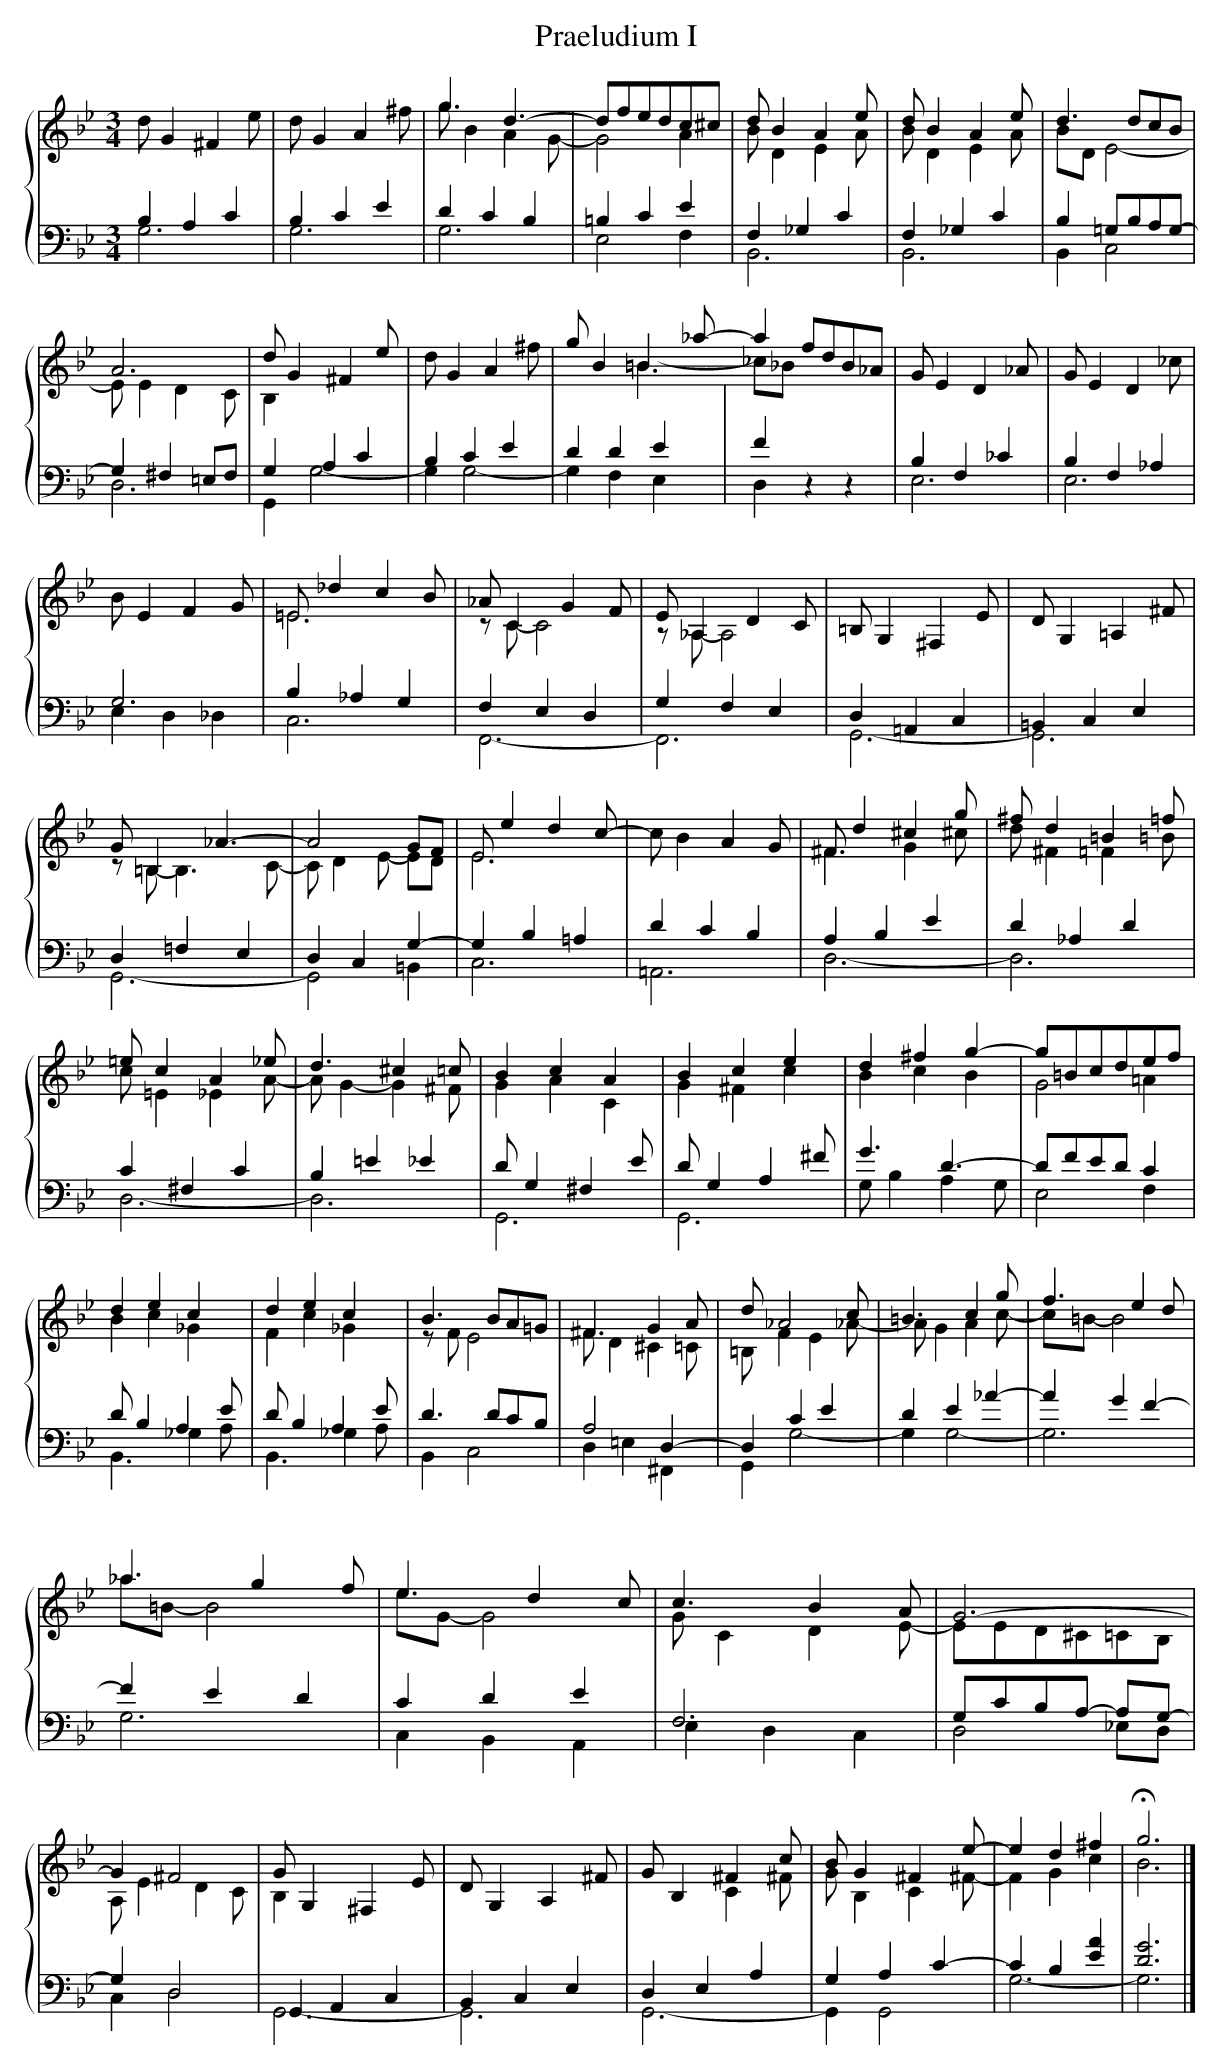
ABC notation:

X:1-1
T:Praeludium I
Q:"Andante"
M:3/4
L:1/4
%%staves {(1 2) (3 4)}
K:Gm
Q:1/4=72
V:1 treble
d/G^Fe/|d/GA^f/|g3/d3/-|d/f/e/d/c/^c/|\
	d/!tie)!BAe/|d/!tie2)!BAe/|d3/d/c/B/|
V:2
x3|x3|g/BAG/-|G2A|!tie(!B/DEA/|!tie2(!B/DEA/|B/D/E2-|
V:3 bass
B,A,C|B,CE|DCB,|=B,CE|F,_G,C|F,_G,C|B,=G,/B,/A,/G,/-|
V:4
G,3|G,3|G,3|E,2F,|B,,3|B,,3|B,,C,2|
V:1
A3|d/G^Fe/|d/GA^f/|g/B=B_a/-af/d/B/_A/|\
	G/ED_A/|G/ED_c/|B/EFG/|
V:2
E/EDC/|B,x2|x3|x3/=B3/-|_c/_B/x2|x3|x3|x3|
V:3
G,^F,=E,/F,/|G,A,C|B,CE|DDE|Fxx|B,F,_C|\
		%? &x/_A,2x/
		B,F,_A,|G,3|
V:4
D,3|G,,G,2-|G,G,2-|G,F,E,|D,zz|E,3|E,3|E,D,_D,|
V:1
=E/_dcB/|_A/CGF/|E/_A,DC/|=B,/G,^F,E/|D/G,=A,^F/|\
		G/=B,_A3/-|A2G/F/|E/edc/-|c/BAG/|
V:2
=E3|z/C/-C2|z/_A,/-A,2|x3|x3|z/=B,/-B,3/C/-|C/DE/- E/D/|E3|x3|
V:3
B,_A,G,|F,E,D,|G,F,E,|D,=A,,C,|=B,,C,E,|D,=F,E,|D,C,G,-|G,B,=A,|DCB,|
V:4
C,3|F,,3-|F,,3|G,,3-|G,,3|G,,3-|G,,2=B,,|C,3|=A,,3|
V:1
^F/d^cg/|^f/!tie)!d=B=f/|=e/!tie2)!cA_e/|d3/^c=c/|\
	BcA|Bce|d^fg-|g/=B/c/d/e/f/|
V:2
^F3/G^c/|!tie(!d/^F=F=B/|!tie2(!c/=E_EA/-|A/G-G^F/|GAC|\
	G^Fc|BcB|G2=A|
V:3
A,B,E|D_A,D|C^F,C|B,=E_E|D/G,^F,E/|\
	D/G,A,^F/|G3/D3/-|D/F/E/D/C|
V:4
D,3-|D,3|D,3-|D,3G,,3|G,,3|G,/B,A,G,/|E,2F,|
V:1
dec|dec|B3/B/A/=G/|^F3/GA/|d/_A2c/|=B3/cg/|f3/ed/|_a3/gf/|e3/dc/|
V:2
Bc_G|Fc_G|z/F/E2|^F/D^C=C/|=B,/FE_A/-|\
	A/GAc/-|c/=B/-B2|_a/=B/-B2|e/G/-G2|
V:3
D/B,A,E/|D/B,A,E/|D3/D/C/B,/|A,2D,-|D,CE|DE_A-|AGF-|FED|CDE|
V:4
B,,3/_G,A,/|B,,3/_G,A,/|B,,C,2|D,=E,^F,,|G,,G,2-|G,G,2-|G,3|G,3|C,B,,A,,|
V:1
c3/BA/|G3-|G^F2|G/G,^F,E/|D/G,A,^F/|G/B,^Fc/|\
	B/!tie)!G^Fe/-|ed^f|Hg3|]
V:2
G/CDE/-|E/E/D/^C/=C/B,/|A,/EDC/|B,x2|x3|x3/C^F/|!tie(!G/B,C^F/-|FGc|B3|]
V:3
F,3|G,/C/B,/A,/- A,/G,/-|G,D,2|G,,A,,C,|B,,C,E,|D,E,A,|G,A,C-|CB,[EA]|[DG]3|]
V:4
E,D,C,|D,2_E,/D,/|C,D,2|G,,3-|G,,3|G,,3-|G,,G,,2|G,3-|G,3|]
